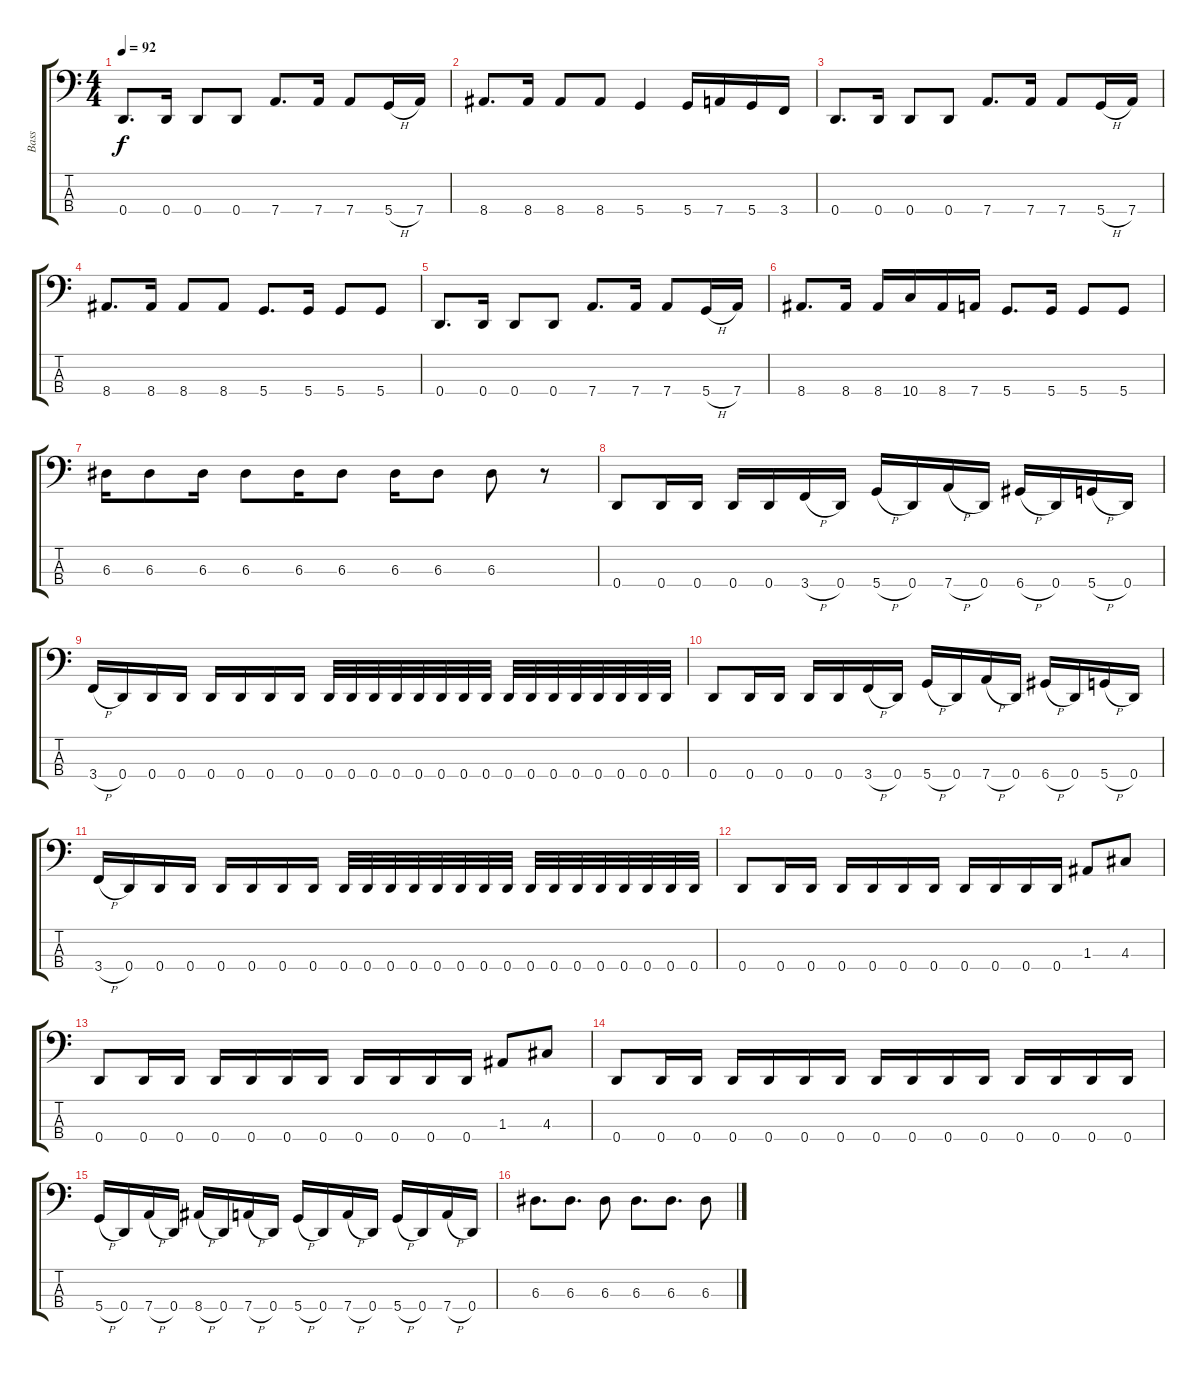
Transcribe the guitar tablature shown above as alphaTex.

\track ("Bass" "Bass") {instrument electricbasspick}
\staff {score tabs}
\tuning (G2 D2 A1 D1) {hide}
\ts (4 4)
\tempo 92
\clef f4
\ks c
0.4.8{d dy f} 0.4.16 0.4.8 0.4.8 7.4.8{d} 7.4.16 7.4.8 5.4{h}.16 7.4.16 |
8.4.8{d} 8.4.16 8.4.8 8.4.8 5.4.4 5.4.16 7.4.16 5.4.16 3.4.16 |
0.4.8{d} 0.4.16 0.4.8 0.4.8 7.4.8{d} 7.4.16 7.4.8 5.4{h}.16 7.4.16 |
8.4.8{d} 8.4.16 8.4.8 8.4.8 5.4.8{d} 5.4.16 5.4.8 5.4.8 |
0.4.8{d} 0.4.16 0.4.8 0.4.8 7.4.8{d} 7.4.16 7.4.8 5.4{h}.16 7.4.16 |
8.4.8{d} 8.4.16 8.4.16 10.4.16 8.4.16 7.4.16 5.4.8{d} 5.4.16 5.4.8 5.4.8 |
6.3.16 6.3.8 6.3.16 6.3.8 6.3.16 6.3.8 6.3.16 6.3.8 6.3.8 r.8 |
0.4.8 0.4.16 0.4.16 0.4.16 0.4.16 3.4{h}.16 0.4.16 5.4{h}.16 0.4.16 7.4{h}.16 0.4.16 6.4{h}.16 0.4.16 5.4{h}.16 0.4.16 |
3.4{h}.16 0.4.16 0.4.16 0.4.16 0.4.16 0.4.16 0.4.16 0.4.16 0.4.32 0.4.32 0.4.32 0.4.32 0.4.32 0.4.32 0.4.32 0.4.32 0.4.32 0.4.32 0.4.32 0.4.32 0.4.32 0.4.32 0.4.32 0.4.32 |
0.4.8 0.4.16 0.4.16 0.4.16 0.4.16 3.4{h}.16 0.4.16 5.4{h}.16 0.4.16 7.4{h}.16 0.4.16 6.4{h}.16 0.4.16 5.4{h}.16 0.4.16 |
3.4{h}.16 0.4.16 0.4.16 0.4.16 0.4.16 0.4.16 0.4.16 0.4.16 0.4.32 0.4.32 0.4.32 0.4.32 0.4.32 0.4.32 0.4.32 0.4.32 0.4.32 0.4.32 0.4.32 0.4.32 0.4.32 0.4.32 0.4.32 0.4.32 |
0.4.8 0.4.16 0.4.16 0.4.16 0.4.16 0.4.16 0.4.16 0.4.16 0.4.16 0.4.16 0.4.16 1.3.8 4.3.8 |
0.4.8 0.4.16 0.4.16 0.4.16 0.4.16 0.4.16 0.4.16 0.4.16 0.4.16 0.4.16 0.4.16 1.3.8 4.3.8 |
0.4.8 0.4.16 0.4.16 0.4.16 0.4.16 0.4.16 0.4.16 0.4.16 0.4.16 0.4.16 0.4.16 0.4.16 0.4.16 0.4.16 0.4.16 |
5.4{h}.16 0.4.16 7.4{h}.16 0.4.16 8.4{h}.16 0.4.16 7.4{h}.16 0.4.16 5.4{h}.16 0.4.16 7.4{h}.16 0.4.16 5.4{h}.16 0.4.16 7.4{h}.16 0.4.16 |
6.3.8{d} 6.3.8{d} 6.3.8 6.3.8{d} 6.3.8{d} 6.3.8
